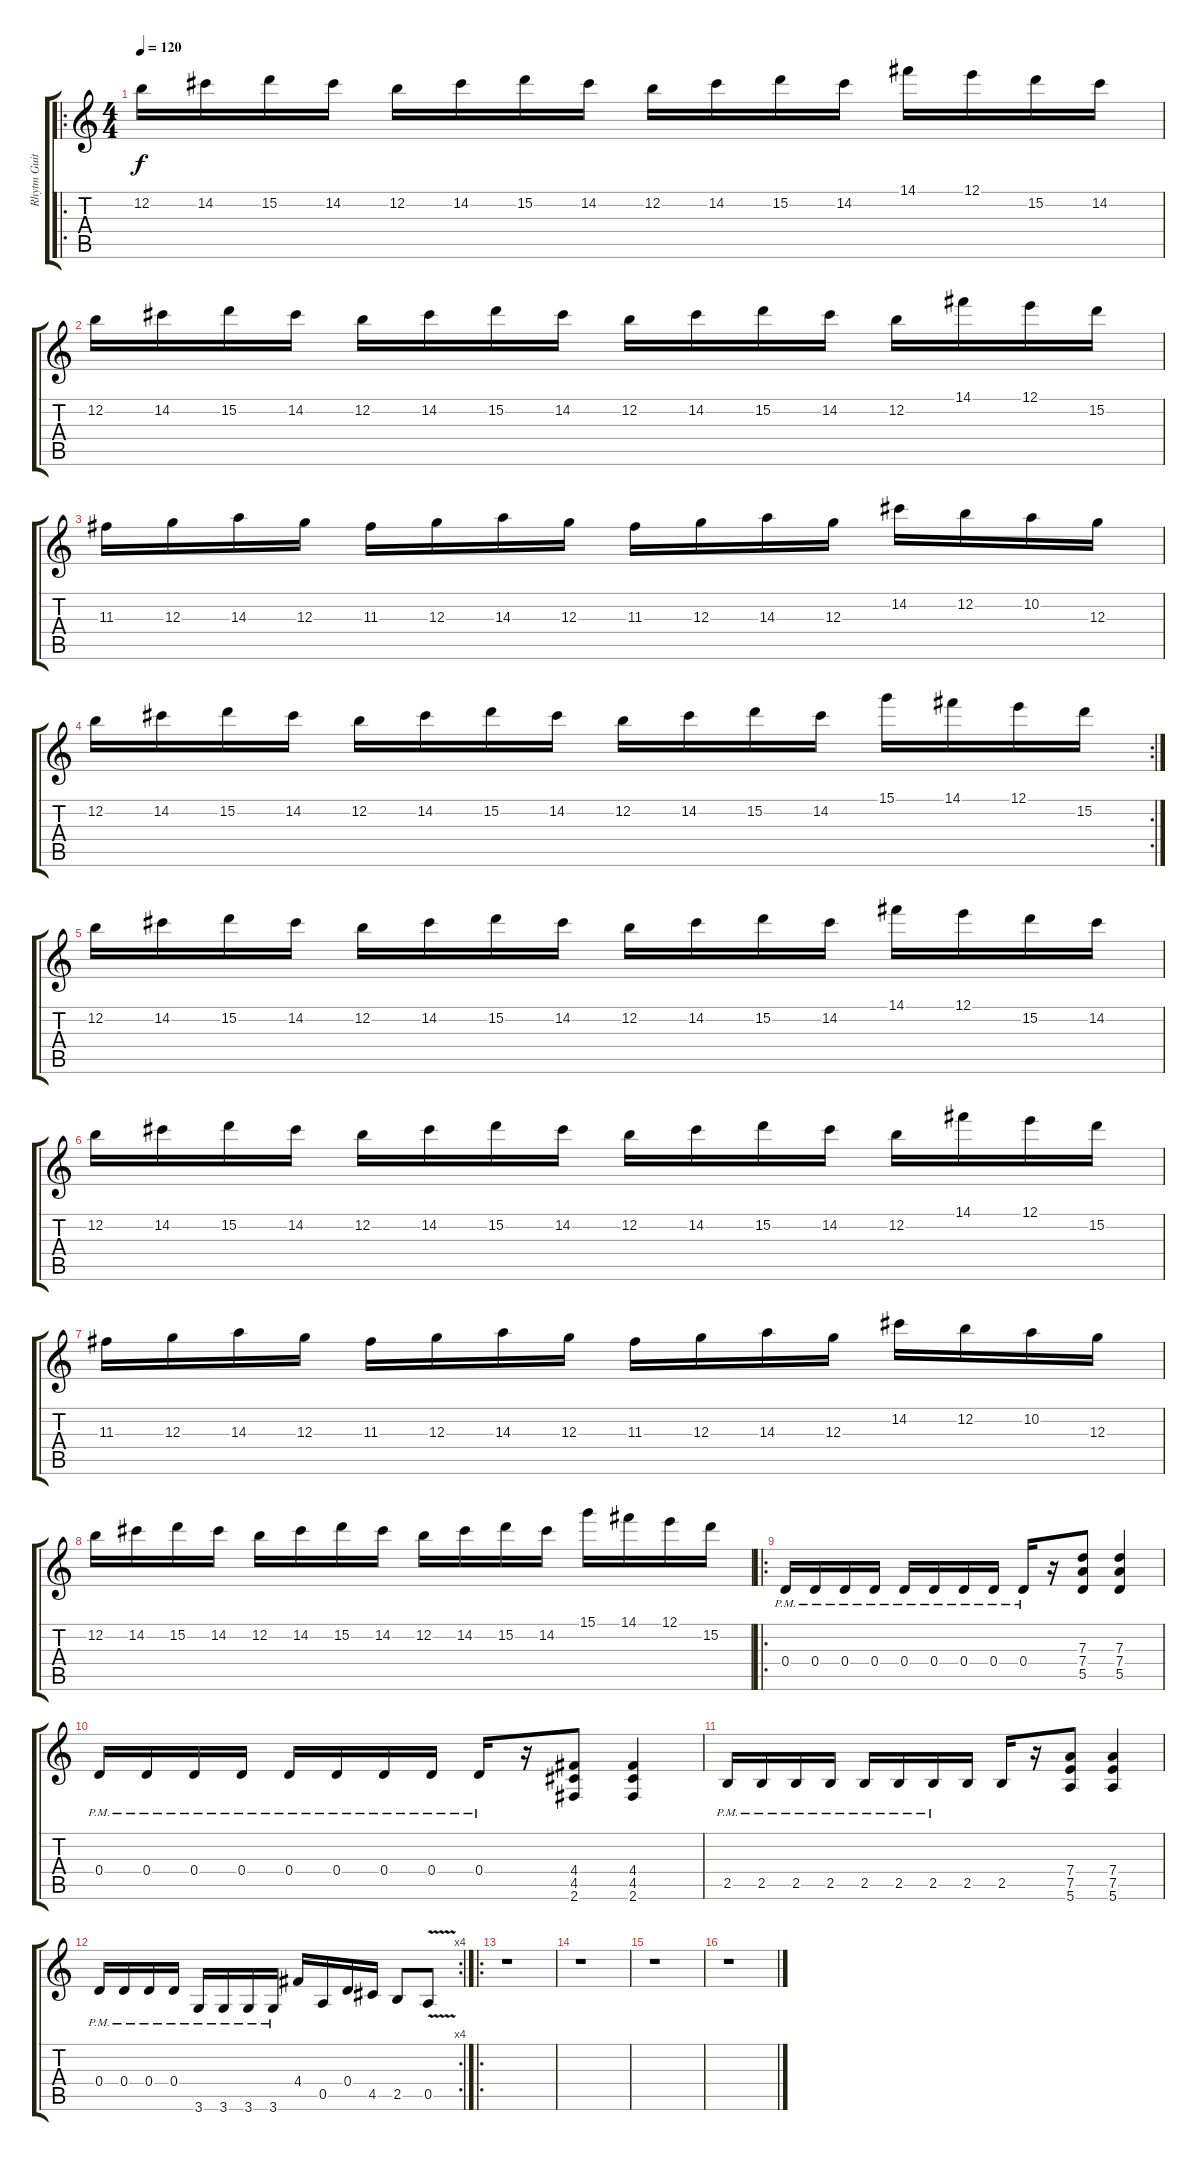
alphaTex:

\track ("Rhytm Guitar" "Rhytm Guit") {instrument distortionguitar}
\staff {score tabs}
\tuning (E4 B3 G3 D3 A2 E2) {hide}
\ro
\ts (4 4)
\tempo 120
\clef g2
\ks c
12.2.16{dy f} 14.2.16 15.2.16 14.2.16 12.2.16 14.2.16 15.2.16 14.2.16 12.2.16 14.2.16 15.2.16 14.2.16 14.1.16 12.1.16 15.2.16 14.2.16 |
12.2.16 14.2.16 15.2.16 14.2.16 12.2.16 14.2.16 15.2.16 14.2.16 12.2.16 14.2.16 15.2.16 14.2.16 12.2.16 14.1.16 12.1.16 15.2.16 |
11.3.16 12.3.16 14.3.16 12.3.16 11.3.16 12.3.16 14.3.16 12.3.16 11.3.16 12.3.16 14.3.16 12.3.16 14.2.16 12.2.16 10.2.16 12.3.16 |
\rc 2
12.2.16 14.2.16 15.2.16 14.2.16 12.2.16 14.2.16 15.2.16 14.2.16 12.2.16 14.2.16 15.2.16 14.2.16 15.1.16 14.1.16 12.1.16 15.2.16 |
12.2.16 14.2.16 15.2.16 14.2.16 12.2.16 14.2.16 15.2.16 14.2.16 12.2.16 14.2.16 15.2.16 14.2.16 14.1.16 12.1.16 15.2.16 14.2.16 |
12.2.16 14.2.16 15.2.16 14.2.16 12.2.16 14.2.16 15.2.16 14.2.16 12.2.16 14.2.16 15.2.16 14.2.16 12.2.16 14.1.16 12.1.16 15.2.16 |
11.3.16 12.3.16 14.3.16 12.3.16 11.3.16 12.3.16 14.3.16 12.3.16 11.3.16 12.3.16 14.3.16 12.3.16 14.2.16 12.2.16 10.2.16 12.3.16 |
12.2.16 14.2.16 15.2.16 14.2.16 12.2.16 14.2.16 15.2.16 14.2.16 12.2.16 14.2.16 15.2.16 14.2.16 15.1.16 14.1.16 12.1.16 15.2.16 |
\ro
0.4{pm}.16 0.4{pm}.16 0.4{pm}.16 0.4{pm}.16 0.4{pm}.16 0.4{pm}.16 0.4{pm}.16 0.4{pm}.16 0.4{pm}.16 r.16 (7.3 7.4 5.5).8 (7.3 7.4 5.5).4 |
0.4{pm}.16 0.4{pm}.16 0.4{pm}.16 0.4{pm}.16 0.4{pm}.16 0.4{pm}.16 0.4{pm}.16 0.4{pm}.16 0.4{pm}.16 r.16 (4.4 4.5 2.6).8 (4.4 4.5 2.6).4 |
2.5{pm}.16 2.5{pm}.16 2.5{pm}.16 2.5{pm}.16 2.5{pm}.16 2.5{pm}.16 2.5{pm}.16 2.5.16 2.5.16 r.16 (7.4 7.5 5.6).8 (7.4 7.5 5.6).4 |
\rc 4
0.4{pm}.16 0.4{pm}.16 0.4{pm}.16 0.4{pm}.16 3.6{pm}.16 3.6{pm}.16 3.6{pm}.16 3.6{pm}.16 4.4.16 0.5.16 0.4.16 4.5.16 2.5.8 0.5{v}.8 |
\ro
r.1 |
r.1 |
r.1 |
r.1
